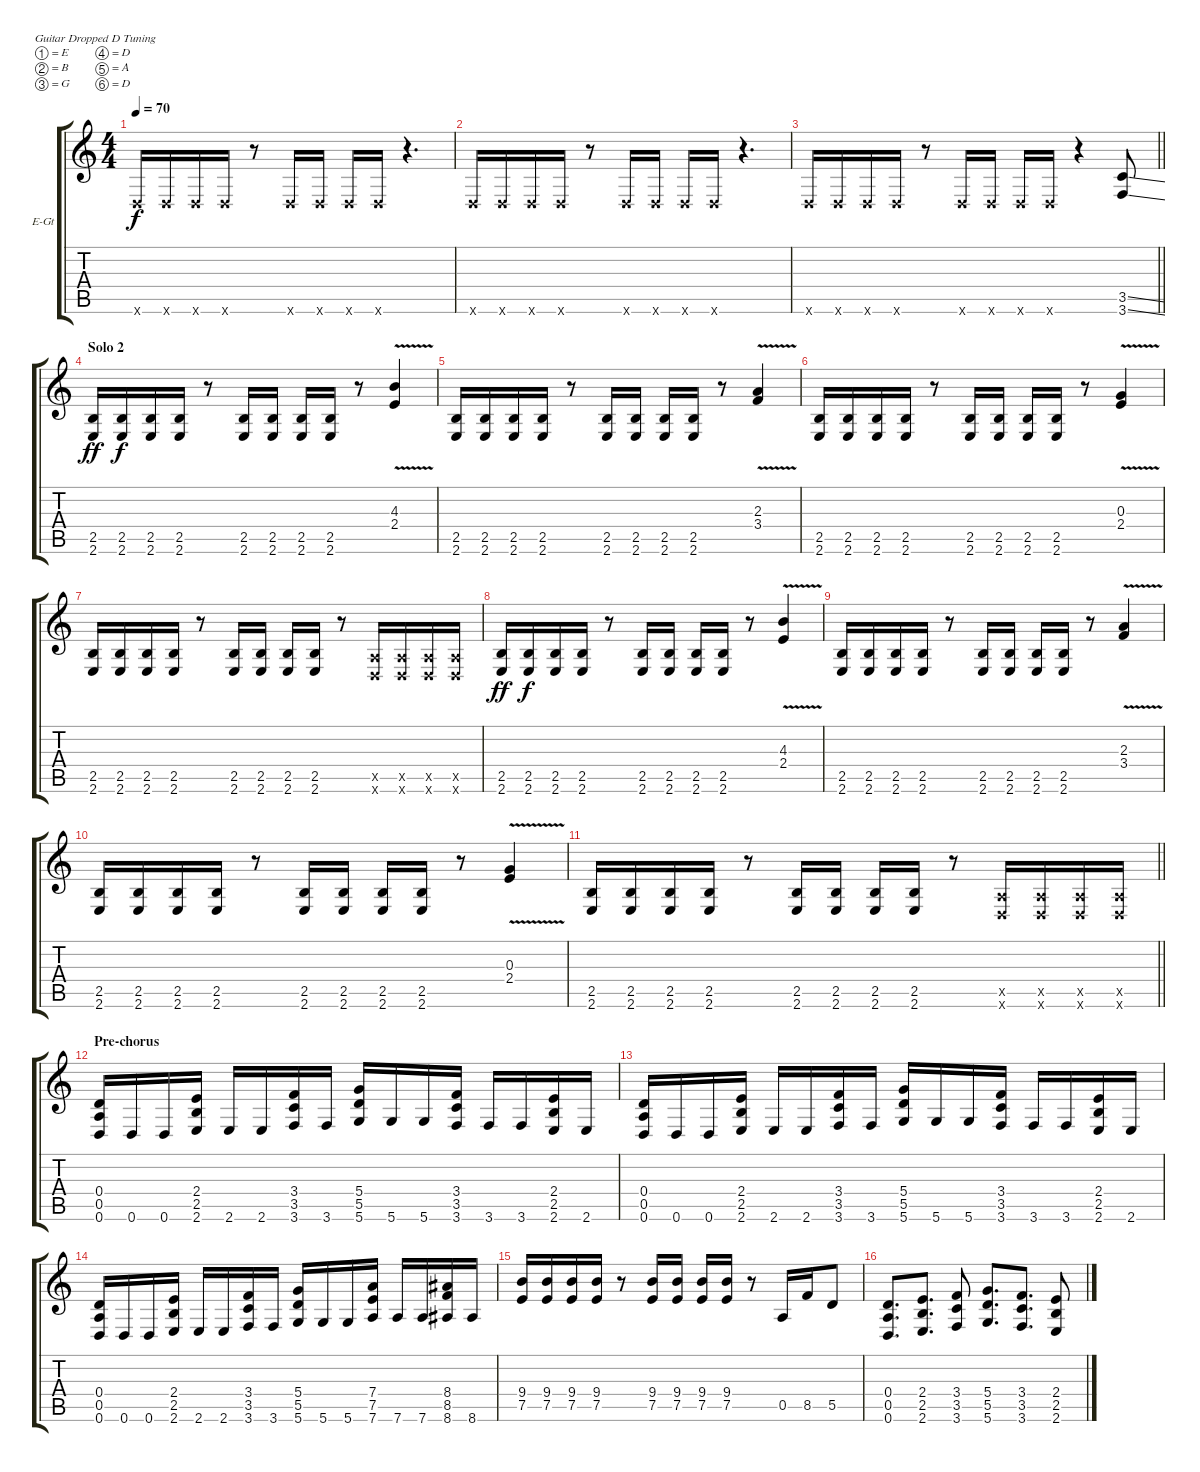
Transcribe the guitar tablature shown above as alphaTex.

\bracketExtendMode groupsimilarinstruments
\firstSystemTrackNameOrientation horizontal
\otherSystemsTrackNameOrientation horizontal
\track ("Main guitar" "E-Gt") {instrument distortionguitar}
\staff {score tabs}
\tuning (E4 B3 G3 D3 A2 D2)
\ts (4 4)
\tempo 70
\clef g2
\ks c
0.6{x}.16{dy f} 0.6{x}.16 0.6{x}.16 0.6{x}.16 r.8 0.6{x}.16 0.6{x}.16 0.6{x}.16 0.6{x}.16 r.4{d} |
0.6{x}.16 0.6{x}.16 0.6{x}.16 0.6{x}.16 r.8 0.6{x}.16 0.6{x}.16 0.6{x}.16 0.6{x}.16 r.4{d} |
\barLineRight lightlight
0.6{x}.16 0.6{x}.16 0.6{x}.16 0.6{x}.16 r.8 0.6{x}.16 0.6{x}.16 0.6{x}.16 0.6{x}.16 r.4 (3.5{ss} 3.6{ss}).8 |
\section ("" "Solo 2")
(2.5 2.6).16{dy ff} (2.5 2.6).16{dy f} (2.5 2.6).16 (2.5 2.6).16 r.8 (2.5 2.6).16 (2.5 2.6).16 (2.5 2.6).16 (2.5 2.6).16 r.8 (4.3{v} 2.4{v}).4 |
(2.5 2.6).16 (2.5 2.6).16 (2.5 2.6).16 (2.5 2.6).16 r.8 (2.5 2.6).16 (2.5 2.6).16 (2.5 2.6).16 (2.5 2.6).16 r.8 (2.3{v} 3.4{v}).4 |
(2.5 2.6).16 (2.5 2.6).16 (2.5 2.6).16 (2.5 2.6).16 r.8 (2.5 2.6).16 (2.5 2.6).16 (2.5 2.6).16 (2.5 2.6).16 r.8 (0.3{v} 2.4{v}).4 |
(2.5 2.6).16 (2.5 2.6).16 (2.5 2.6).16 (2.5 2.6).16 r.8 (2.5 2.6).16 (2.5 2.6).16 (2.5 2.6).16 (2.5 2.6).16 r.8 (0.5{x} 0.6{x}).16 (0.5{x} 0.6{x}).16 (0.5{x} 0.6{x}).16 (0.5{x} 0.6{x}).16 |
(2.5 2.6).16{dy ff} (2.5 2.6).16{dy f} (2.5 2.6).16 (2.5 2.6).16 r.8 (2.5 2.6).16 (2.5 2.6).16 (2.5 2.6).16 (2.5 2.6).16 r.8 (4.3{v} 2.4{v}).4 |
(2.5 2.6).16 (2.5 2.6).16 (2.5 2.6).16 (2.5 2.6).16 r.8 (2.5 2.6).16 (2.5 2.6).16 (2.5 2.6).16 (2.5 2.6).16 r.8 (2.3{v} 3.4{v}).4 |
(2.5 2.6).16 (2.5 2.6).16 (2.5 2.6).16 (2.5 2.6).16 r.8 (2.5 2.6).16 (2.5 2.6).16 (2.5 2.6).16 (2.5 2.6).16 r.8 (0.3{v} 2.4{v}).4 |
\barLineRight lightlight
(2.5 2.6).16 (2.5 2.6).16 (2.5 2.6).16 (2.5 2.6).16 r.8 (2.5 2.6).16 (2.5 2.6).16 (2.5 2.6).16 (2.5 2.6).16 r.8 (0.5{x} 0.6{x}).16 (0.5{x} 0.6{x}).16 (0.5{x} 0.6{x}).16 (0.5{x} 0.6{x}).16 |
\section ("" "Pre-chorus")
(0.4 0.5 0.6).16 0.6.16 0.6.16 (2.4 2.5 2.6).16 2.6.16 2.6.16 (3.4 3.5 3.6).16 3.6.16 (5.4 5.5 5.6).16 5.6.16 5.6.16 (3.4 3.5 3.6).16 3.6.16 3.6.16 (2.4 2.5 2.6).16 2.6.16 |
(0.4 0.5 0.6).16 0.6.16 0.6.16 (2.4 2.5 2.6).16 2.6.16 2.6.16 (3.4 3.5 3.6).16 3.6.16 (5.4 5.5 5.6).16 5.6.16 5.6.16 (3.4 3.5 3.6).16 3.6.16 3.6.16 (2.4 2.5 2.6).16 2.6.16 |
(0.4 0.5 0.6).16 0.6.16 0.6.16 (2.4 2.5 2.6).16 2.6.16 2.6.16 (3.4 3.5 3.6).16 3.6.16 (5.4 5.5 5.6).16 5.6.16 5.6.16 (7.4 7.5 7.6).16 7.6.16 7.6.16 (8.4 8.5 8.6).16 8.6.16 |
(9.4 7.5).16 (9.4 7.5).16 (9.4 7.5).16 (9.4 7.5).16 r.8 (9.4 7.5).16 (9.4 7.5).16 (9.4 7.5).16 (9.4 7.5).16 r.8 0.5.16 8.5.16 5.5.8 |
(0.4 0.5 0.6).8{d} (2.4 2.5 2.6).8{d} (3.4 3.5 3.6).8 (5.4 5.5 5.6).8{d} (3.4 3.5 3.6).8{d} (2.4 2.5 2.6).8
